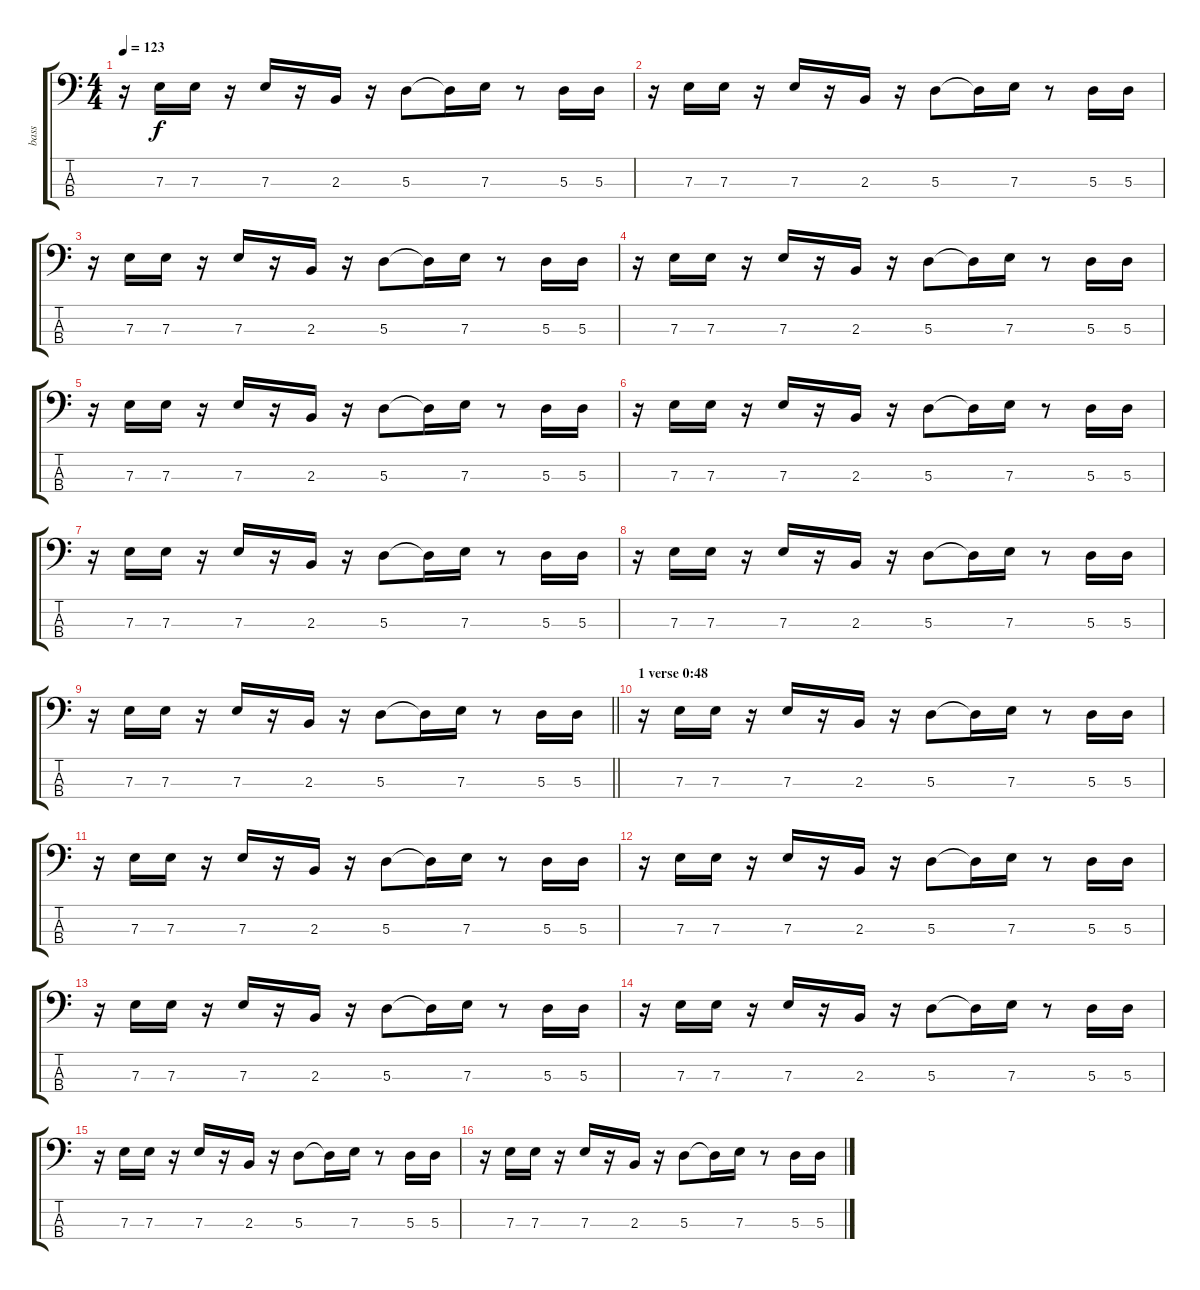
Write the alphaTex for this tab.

\track ("bass" "bass") {instrument synthbass2}
\staff {score tabs}
\tuning (G2 D2 A1 E1) {hide}
\ts (4 4)
\tempo 123
\clef f4
\ks c
r.16{dy f} 7.3.16 7.3.16 r.16 7.3.16 r.16 2.3.16 r.16 5.3.8 5.3{t}.16 7.3.16 r.8 5.3.16 5.3.16 |
r.16 7.3.16 7.3.16 r.16 7.3.16 r.16 2.3.16 r.16 5.3.8 5.3{t}.16 7.3.16 r.8 5.3.16 5.3.16 |
r.16 7.3.16 7.3.16 r.16 7.3.16 r.16 2.3.16 r.16 5.3.8 5.3{t}.16 7.3.16 r.8 5.3.16 5.3.16 |
r.16 7.3.16 7.3.16 r.16 7.3.16 r.16 2.3.16 r.16 5.3.8 5.3{t}.16 7.3.16 r.8 5.3.16 5.3.16 |
r.16 7.3.16 7.3.16 r.16 7.3.16 r.16 2.3.16 r.16 5.3.8 5.3{t}.16 7.3.16 r.8 5.3.16 5.3.16 |
r.16 7.3.16 7.3.16 r.16 7.3.16 r.16 2.3.16 r.16 5.3.8 5.3{t}.16 7.3.16 r.8 5.3.16 5.3.16 |
r.16 7.3.16 7.3.16 r.16 7.3.16 r.16 2.3.16 r.16 5.3.8 5.3{t}.16 7.3.16 r.8 5.3.16 5.3.16 |
r.16 7.3.16 7.3.16 r.16 7.3.16 r.16 2.3.16 r.16 5.3.8 5.3{t}.16 7.3.16 r.8 5.3.16 5.3.16 |
\barLineRight lightlight
r.16 7.3.16 7.3.16 r.16 7.3.16 r.16 2.3.16 r.16 5.3.8 5.3{t}.16 7.3.16 r.8 5.3.16 5.3.16 |
\section ("" "1 verse 0:48")
r.16 7.3.16 7.3.16 r.16 7.3.16 r.16 2.3.16 r.16 5.3.8 5.3{t}.16 7.3.16 r.8 5.3.16 5.3.16 |
r.16 7.3.16 7.3.16 r.16 7.3.16 r.16 2.3.16 r.16 5.3.8 5.3{t}.16 7.3.16 r.8 5.3.16 5.3.16 |
r.16 7.3.16 7.3.16 r.16 7.3.16 r.16 2.3.16 r.16 5.3.8 5.3{t}.16 7.3.16 r.8 5.3.16 5.3.16 |
r.16 7.3.16 7.3.16 r.16 7.3.16 r.16 2.3.16 r.16 5.3.8 5.3{t}.16 7.3.16 r.8 5.3.16 5.3.16 |
r.16 7.3.16 7.3.16 r.16 7.3.16 r.16 2.3.16 r.16 5.3.8 5.3{t}.16 7.3.16 r.8 5.3.16 5.3.16 |
r.16 7.3.16 7.3.16 r.16 7.3.16 r.16 2.3.16 r.16 5.3.8 5.3{t}.16 7.3.16 r.8 5.3.16 5.3.16 |
r.16 7.3.16 7.3.16 r.16 7.3.16 r.16 2.3.16 r.16 5.3.8 5.3{t}.16 7.3.16 r.8 5.3.16 5.3.16
